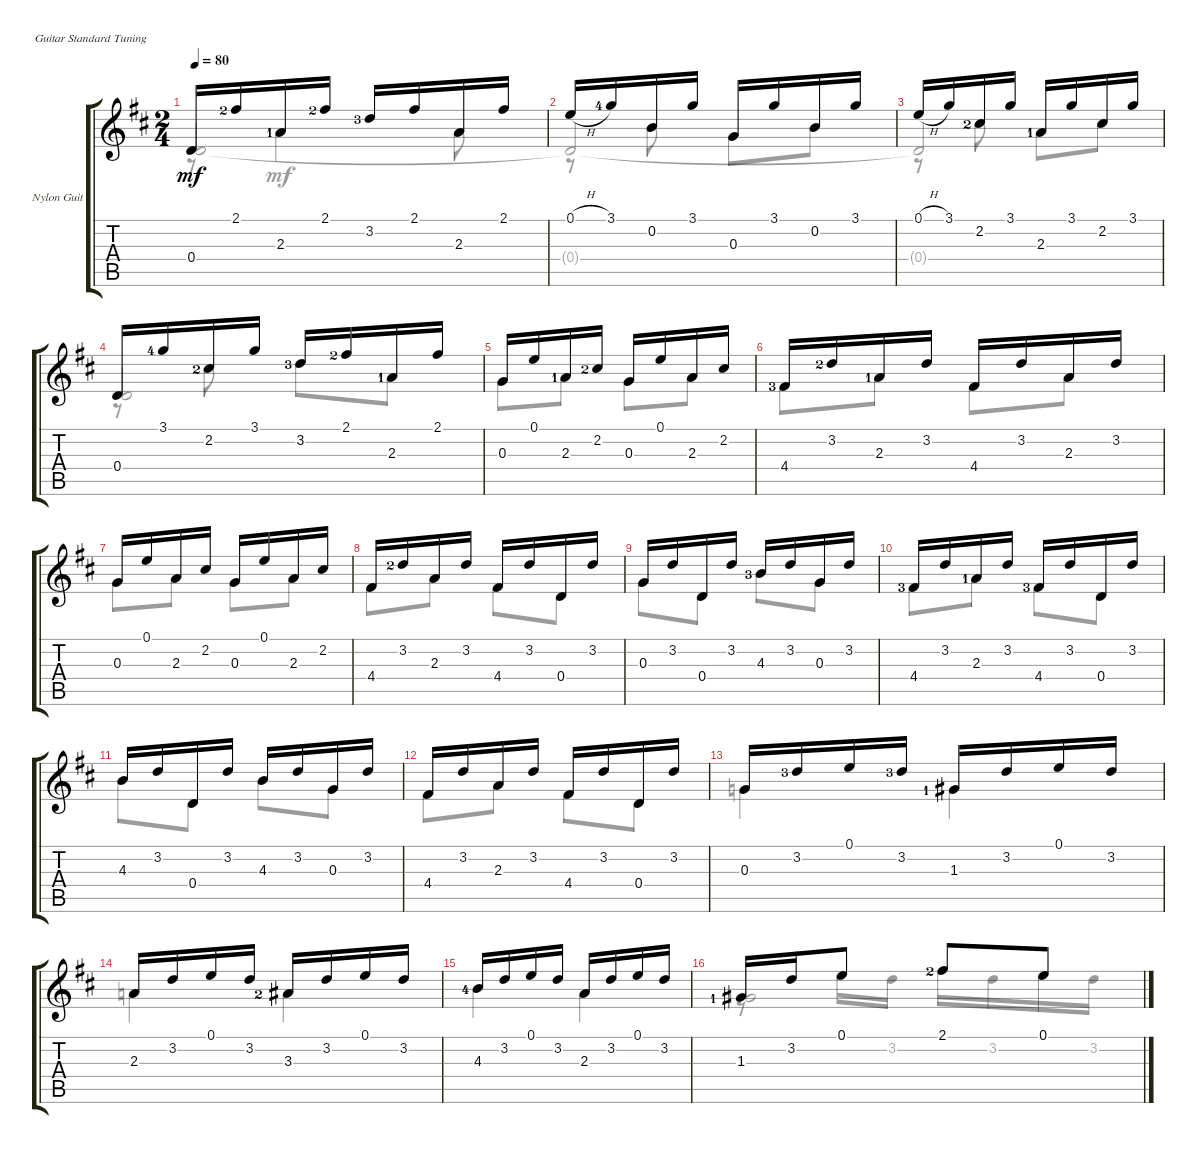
\defaultSystemsLayout 4
\bracketExtendMode groupsimilarinstruments
\firstSystemTrackNameOrientation horizontal
\otherSystemsTrackNameOrientation horizontal
\track ("Nylon Guitar" "Nylon Guit") {instrument acousticguitarsteel}
\staff {score tabs}
\tuning (E4 B3 G3 D3 A2 E2)
\voice
\ts (2 4)
\tempo 80
\clef g2
\scale
0.241993
\ks d
0.4.16{dy mf} 2.1{lf 3}.16 2.3{lf 2}.16 2.1{lf 3}.16 3.2{lf 4}.16 2.1.16 2.3.16 2.1.16 |
\scale
0.241993 0.1{h}.16 3.1{lf 5}.16 0.2.16 3.1.16 0.3.16 3.1.16 0.2.16 3.1.16 |
\scale
0.241993 0.1{h}.16 3.1.16 2.2{lf 3}.16 3.1.16 2.3{lf 2}.16 3.1.16 2.2.16 3.1.16 |
\scale
0.274021 0.4.16 3.1{lf 5}.16 2.2{lf 3}.16 3.1.16 3.2{lf 4}.16 2.1{lf 3}.16 2.3{lf 2}.16 2.1.16 |
\scale
0.25 0.3.16 0.1.16 2.3{lf 2}.16 2.2{lf 3}.16 0.3.16 0.1.16 2.3.16 2.2.16 |
\scale
0.25 4.4{lf 4}.16 3.2{lf 3}.16 2.3{lf 2}.16 3.2.16 4.4.16 3.2.16 2.3.16 3.2.16 |
\scale
0.25 0.3.16 0.1.16 2.3.16 2.2.16 0.3.16 0.1.16 2.3.16 2.2.16 |
\scale
0.25 4.4.16 3.2{lf 3}.16 2.3.16 3.2.16 4.4.16 3.2.16 0.4.16 3.2.16 |
\scale
0.25 0.3.16 3.2.16 0.4.16 3.2.16 4.3{lf 4}.16 3.2.16 0.3.16 3.2.16 |
\scale
0.25 4.4{lf 4}.16 3.2.16 2.3{lf 2}.16 3.2.16 4.4{lf 4}.16 3.2.16 0.4.16 3.2.16 |
\scale
0.25 4.3.16 3.2.16 0.4.16 3.2.16 4.3.16 3.2.16 0.3.16 3.2.16 |
\scale
0.25 4.4.16 3.2.16 2.3.16 3.2.16 4.4.16 3.2.16 0.4.16 3.2.16 |
\scale
0.273115 0.3.16 3.2{lf 4}.16 0.1.16 3.2{lf 4}.16 1.3{lf 2}.16 3.2.16 0.1.16 3.2.16 |
\scale
0.273115 2.3.16 3.2.16 0.1.16 3.2.16 3.3{lf 3}.16 3.2.16 0.1.16 3.2.16 |
\scale
0.216216 4.3{lf 5}.16 3.2.16 0.1.16 3.2.16 2.3.16 3.2.16 0.1.16 3.2.16 |
\scale
0.237553 1.3{lf 2}.16 3.2.16 0.1.8 2.1{lf 3}.8 0.1.8
\voice
\clef g2
\ottava regular
\simile none
\scale
0.241993
\ks d
0.4.2{dy mf beam invert} |
\scale
0.241993 0.4{t}.2{beam invert} |
\scale
0.241993 0.4{t}.2{beam invert} |
\scale
0.274021 0.4.2{beam invert} |
\scale
0.25 0.3.8 2.3{lf 2}.8 0.3.8 2.3.8 |
\scale
0.25 4.4{lf 4}.8 2.3{lf 2}.8 4.4.8 2.3.8 |
\scale
0.25 0.3.8 2.3.8 0.3.8 2.3.8 |
\scale
0.25 4.4.8 2.3.8 4.4.8 0.4.8 |
\scale
0.25 0.3.8 0.4.8 4.3{lf 4}.8 0.3.8 |
\scale
0.25 4.4{lf 4}.8 2.3{lf 2}.8 4.4{lf 4}.8 0.4.8 |
\scale
0.25 4.3.8 0.4.8 4.3.8 0.3.8 |
\scale
0.25 4.4.8 2.3.8 4.4.8 0.4.8 |
\scale
0.273115 0.3.4 1.3{lf 2}.4 |
\scale
0.273115 2.3.4 3.3{lf 3}.4 |
\scale
0.216216 4.3{lf 5}.4 2.3.4 |
\scale
0.237553 1.3{lf 2}.2{beam invert}
\voice
\clef g2
\ottava regular
\simile none
\scale
0.241993
\ks d
r.8{dy mf} 2.3{lf 2}.4 2.3.8 |
\scale
0.241993 r.8 0.2.8 0.3.8 0.2.8 |
\scale
0.241993 r.8 2.2{lf 3}.8 2.3{lf 2}.8 2.2.8 |
\scale
0.274021 r.8 2.2{lf 3}.8 3.2{lf 4}.8 2.3{lf 2}.8 |
\scale
0.25 |
\scale
0.25 |
\scale
0.25 |
\scale
0.25 |
\scale
0.25 |
\scale
0.25 |
\scale
0.25 |
\scale
0.25 |
\scale
0.273115 |
\scale
0.273115 |
\scale
0.216216 |
\scale
0.237553 r.8 0.1.16 3.2.16 2.1{lf 3}.16 3.2.16 0.1.16 3.2.16
